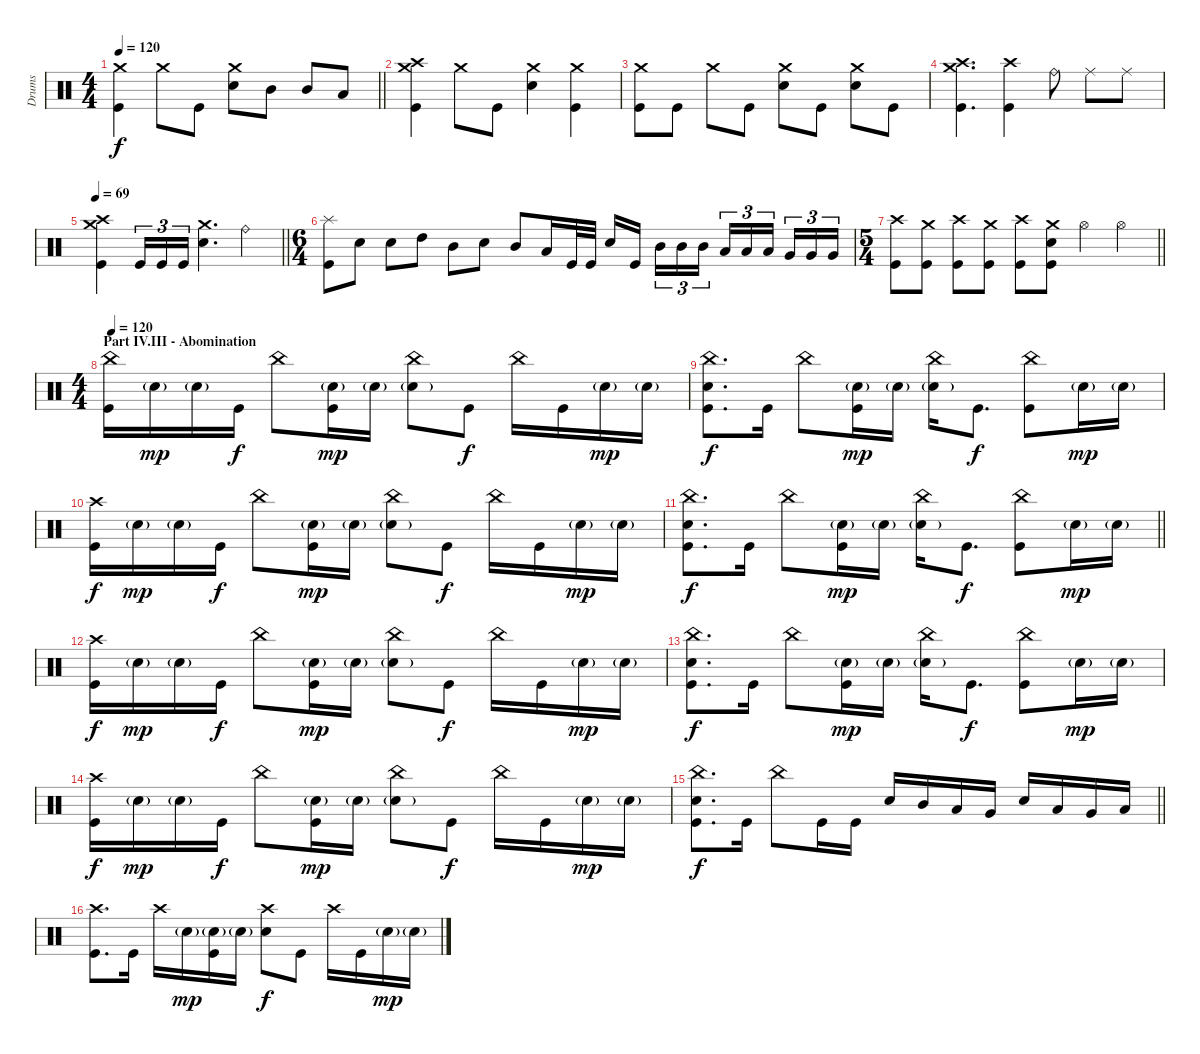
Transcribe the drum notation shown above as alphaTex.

\track ("Drums" "Drums") {instrument percussion}
\staff
\articulation defaults
\ts (4 4)
\tempo 120
\clef neutral
\barLineRight lightlight
\ks c
("Crash medium (hit)" "Kick (hit)").4{dy f} "Crash medium (hit)".8 "Kick (hit)".8 ("Crash medium (hit)" "Electric Snare (hit)").8 "Mid Tom (hit)".8 "Mid Tom (hit)".8 "Low Tom (hit)".8 |
("Crash high (hit)" "Crash medium (hit)" "Kick (hit)").4 "Crash medium (hit)".8 "Kick (hit)".8 ("Crash medium (hit)" "Electric Snare (hit)").4 ("Crash medium (hit)" "Kick (hit)").4 |
("Crash medium (hit)" "Kick (hit)").8 "Kick (hit)".8 "Crash medium (hit)".8 "Kick (hit)".8 ("Crash medium (hit)" "Electric Snare (hit)").8 "Kick (hit)".8 ("Crash medium (hit)" "Electric Snare (hit)").8 "Kick (hit)".8 |
("Crash medium (hit)" "Crash high (hit)" "Kick (hit)").4{d} ("Crash high (hit)" "Kick (hit)").4 "Ride (bell)".8 "Ride (middle)".8 "Ride (middle)".8 |
\tempo 69
\barLineRight lightlight
("Crash high (hit)" "Crash medium (hit)" "Kick (hit)").4 "Kick (hit)".16{tu (3 2)} "Kick (hit)".16{tu (3 2)} "Kick (hit)".16{tu (3 2)} ("Crash medium (hit)" "Electric Snare (hit)").4{d} "Ride (bell)".4 |
\ts (6 4)
("Splash (hit)" "Kick (hit)").8{volume 15} "Electric Snare (hit)".8 "Electric Snare (hit)".8 "High Tom (hit)".8 "Mid Tom (hit)".8 "Electric Snare (hit)".8 "Mid Tom (hit)".8 "Low Tom (hit)".16 "Kick (hit)".32 "Kick (hit)".32 "Electric Snare (hit)".16 "Kick (hit)".16{beam splitsecondary} "Mid Tom (hit)".16{tu (3 2)} "Mid Tom (hit)".16{tu (3 2)} "Mid Tom (hit)".16{tu (3 2) beam splitsecondary} "Low Tom (hit)".16{tu (3 2)} "Low Tom (hit)".16{tu (3 2)} "Low Tom (hit)".16{tu (3 2) beam splitsecondary} "Very Low Tom (hit)".16{tu (3 2)} "Very Low Tom (hit)".16{tu (3 2)} "Very Low Tom (hit)".16{tu (3 2)} |
\ts (5 4)
\barLineRight lightlight
("Crash high (hit)" "Kick (hit)").8 ("Crash medium (hit)" "Kick (hit)").8 ("Crash high (hit)" "Kick (hit)").8 ("Crash medium (hit)" "Kick (hit)").8 ("Crash high (hit)" "Kick (hit)").8 ("Crash medium (hit)" "Electric Snare (hit)" "Kick (hit)").8 "Hi-Hat (open)".4 "Hi-Hat (open)".4 |
\ts (4 4)
\section ("" "Part IV.III - Abomination")
\tempo 120
("China (hit)" "Kick (hit)").16 "Electric Snare (hit)"{g}.16{dy mp} "Electric Snare (hit)"{g}.16 "Kick (hit)".16{dy f} "China (hit)".8 ("Electric Snare (hit)"{g} "Kick (hit)").16{dy mp} "Electric Snare (hit)"{g}.16 ("China (hit)" "Electric Snare (hit)"{g}).8 "Kick (hit)".8{dy f} "China (hit)".16 "Kick (hit)".16 "Electric Snare (hit)"{g}.16{dy mp} "Electric Snare (hit)"{g}.16 |
("China (hit)" "Electric Snare (hit)" "Kick (hit)").8{d dy f} "Kick (hit)".16 "China (hit)".8 ("Electric Snare (hit)"{g} "Kick (hit)").16{dy mp} "Electric Snare (hit)"{g}.16 ("China (hit)" "Electric Snare (hit)"{g}).16 "Kick (hit)".8{d dy f} ("China (hit)" "Kick (hit)").8 "Electric Snare (hit)"{g}.16{dy mp} "Electric Snare (hit)"{g}.16 |
("Crash high (hit)" "Kick (hit)").16{dy f} "Electric Snare (hit)"{g}.16{dy mp} "Electric Snare (hit)"{g}.16 "Kick (hit)".16{dy f} "China (hit)".8 ("Electric Snare (hit)"{g} "Kick (hit)").16{dy mp} "Electric Snare (hit)"{g}.16 ("China (hit)" "Electric Snare (hit)"{g}).8 "Kick (hit)".8{dy f} "China (hit)".16 "Kick (hit)".16 "Electric Snare (hit)"{g}.16{dy mp} "Electric Snare (hit)"{g}.16 |
\barLineRight lightlight
("China (hit)" "Electric Snare (hit)" "Kick (hit)").8{d dy f} "Kick (hit)".16 "China (hit)".8 ("Electric Snare (hit)"{g} "Kick (hit)").16{dy mp} "Electric Snare (hit)"{g}.16 ("China (hit)" "Electric Snare (hit)"{g}).16 "Kick (hit)".8{d dy f} ("China (hit)" "Kick (hit)").8 "Electric Snare (hit)"{g}.16{dy mp} "Electric Snare (hit)"{g}.16 |
("Crash high (hit)" "Kick (hit)").16{dy f} "Electric Snare (hit)"{g}.16{dy mp} "Electric Snare (hit)"{g}.16 "Kick (hit)".16{dy f} "China (hit)".8 ("Electric Snare (hit)"{g} "Kick (hit)").16{dy mp} "Electric Snare (hit)"{g}.16 ("China (hit)" "Electric Snare (hit)"{g}).8 "Kick (hit)".8{dy f} "China (hit)".16 "Kick (hit)".16 "Electric Snare (hit)"{g}.16{dy mp} "Electric Snare (hit)"{g}.16 |
("China (hit)" "Electric Snare (hit)" "Kick (hit)").8{d dy f} "Kick (hit)".16 "China (hit)".8 ("Electric Snare (hit)"{g} "Kick (hit)").16{dy mp} "Electric Snare (hit)"{g}.16 ("China (hit)" "Electric Snare (hit)"{g}).16 "Kick (hit)".8{d dy f} ("China (hit)" "Kick (hit)").8 "Electric Snare (hit)"{g}.16{dy mp} "Electric Snare (hit)"{g}.16 |
("Crash high (hit)" "Kick (hit)").16{dy f} "Electric Snare (hit)"{g}.16{dy mp} "Electric Snare (hit)"{g}.16 "Kick (hit)".16{dy f} "China (hit)".8 ("Electric Snare (hit)"{g} "Kick (hit)").16{dy mp} "Electric Snare (hit)"{g}.16 ("China (hit)" "Electric Snare (hit)"{g}).8 "Kick (hit)".8{dy f} "China (hit)".16 "Kick (hit)".16 "Electric Snare (hit)"{g}.16{dy mp} "Electric Snare (hit)"{g}.16 |
\barLineRight lightlight
("China (hit)" "Electric Snare (hit)" "Kick (hit)").8{d dy f} "Kick (hit)".16 "China (hit)".8 "Kick (hit)".16 "Kick (hit)".16 "Electric Snare (hit)".16 "Mid Tom (hit)".16 "Low Tom (hit)".16 "Very Low Tom (hit)".16 "Electric Snare (hit)".16 "Low Tom (hit)".16 "Very Low Tom (hit)".16 "Low Floor Tom (hit)".16 |
\section ("" "")
("Crash high (hit)" "Kick (hit)").8{d} "Kick (hit)".16 "Crash high (hit)".16 "Electric Snare (hit)"{g}.16{dy mp} ("Electric Snare (hit)"{g} "Kick (hit)").16 "Electric Snare (hit)"{g}.16 ("Crash high (hit)" "Electric Snare (hit)").8{dy f} "Kick (hit)".8 "Crash high (hit)".16 "Kick (hit)".16 "Electric Snare (hit)"{g}.16{dy mp} "Electric Snare (hit)"{g}.16
